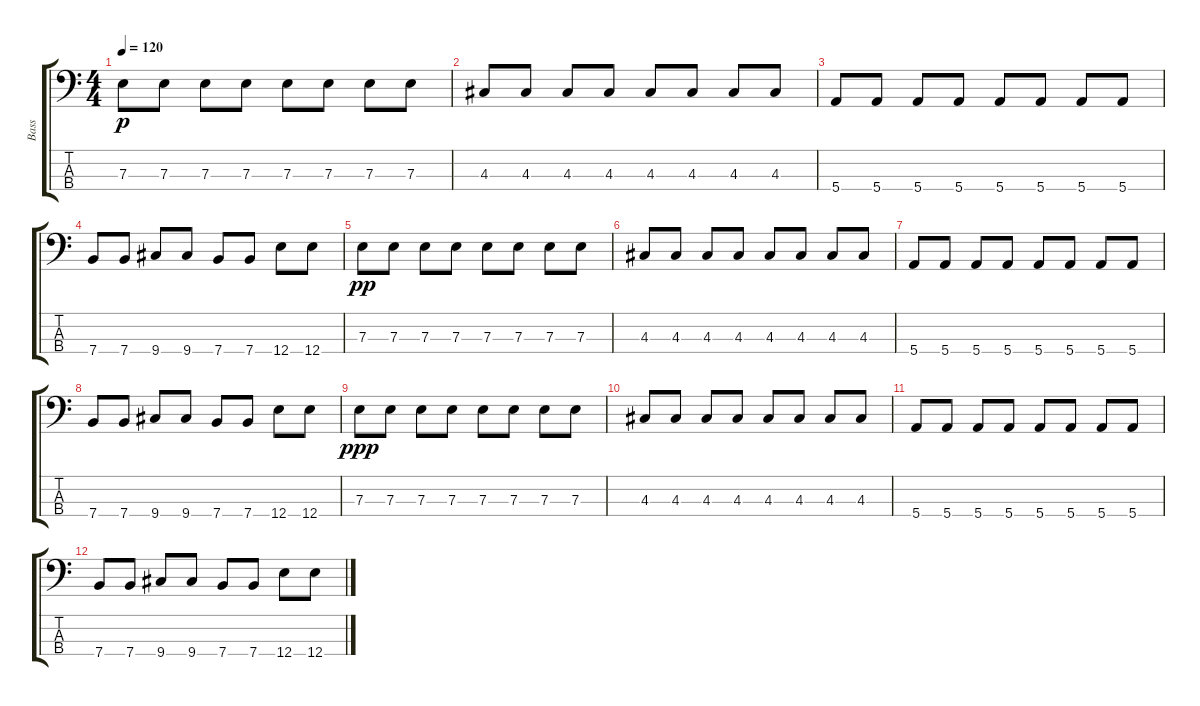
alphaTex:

\track ("Bass" "Bass") {instrument electricbassfinger}
\staff {score tabs}
\tuning (G2 D2 A1 E1) {hide}
\ts (4 4)
\tempo 120
\clef f4
\ks c
7.3.8{dy p} 7.3.8 7.3.8 7.3.8 7.3.8 7.3.8 7.3.8 7.3.8 |
4.3.8 4.3.8 4.3.8 4.3.8 4.3.8 4.3.8 4.3.8 4.3.8 |
5.4.8 5.4.8 5.4.8 5.4.8 5.4.8 5.4.8 5.4.8 5.4.8 |
7.4.8 7.4.8 9.4.8 9.4.8 7.4.8 7.4.8 12.4.8 12.4.8 |
7.3.8{dy pp} 7.3.8 7.3.8 7.3.8 7.3.8 7.3.8 7.3.8 7.3.8 |
4.3.8 4.3.8 4.3.8 4.3.8 4.3.8 4.3.8 4.3.8 4.3.8 |
5.4.8 5.4.8 5.4.8 5.4.8 5.4.8 5.4.8 5.4.8 5.4.8 |
7.4.8 7.4.8 9.4.8 9.4.8 7.4.8 7.4.8 12.4.8 12.4.8 |
7.3.8{dy ppp} 7.3.8 7.3.8 7.3.8 7.3.8 7.3.8 7.3.8 7.3.8 |
4.3.8 4.3.8 4.3.8 4.3.8 4.3.8 4.3.8 4.3.8 4.3.8 |
5.4.8 5.4.8 5.4.8 5.4.8 5.4.8 5.4.8 5.4.8 5.4.8 |
7.4.8 7.4.8 9.4.8 9.4.8 7.4.8 7.4.8 12.4.8 12.4.8
